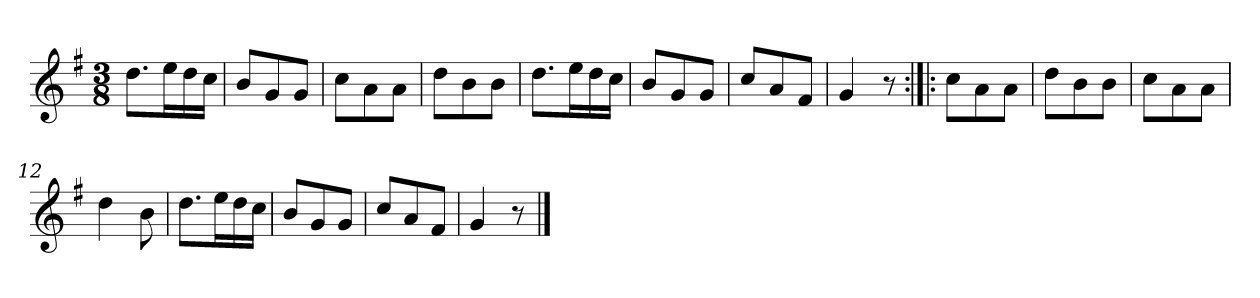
**kern
*part1
*staff1
*clefG2
*k[f#]
*G:
*M3/8
*MM120
=1
8.dd\L
16ee\L
16dd\
16cc\JJ
=2
8b/L
8g/
8g/J
=3
8cc\L
8a\
8a\J
=4
8dd\L
8b\
8b\J
=5
8.dd\L
16ee\L
16dd\
16cc\JJ
=6
8b/L
8g/
8g/J
=7
8cc/L
8a/
8f#/J
=8
4g
8r
=9:|!|:
8cc\L
8a\
8a\J
=10
8dd\L
8b\
8b\J
=11
8cc\L
8a\
8a\J
=12
4dd
8b
=13
8.dd\L
16ee\L
16dd\
16cc\JJ
=14
8b/L
8g/
8g/J
=15
8cc/L
8a/
8f#/J
=16
4g
8r
==
*-
